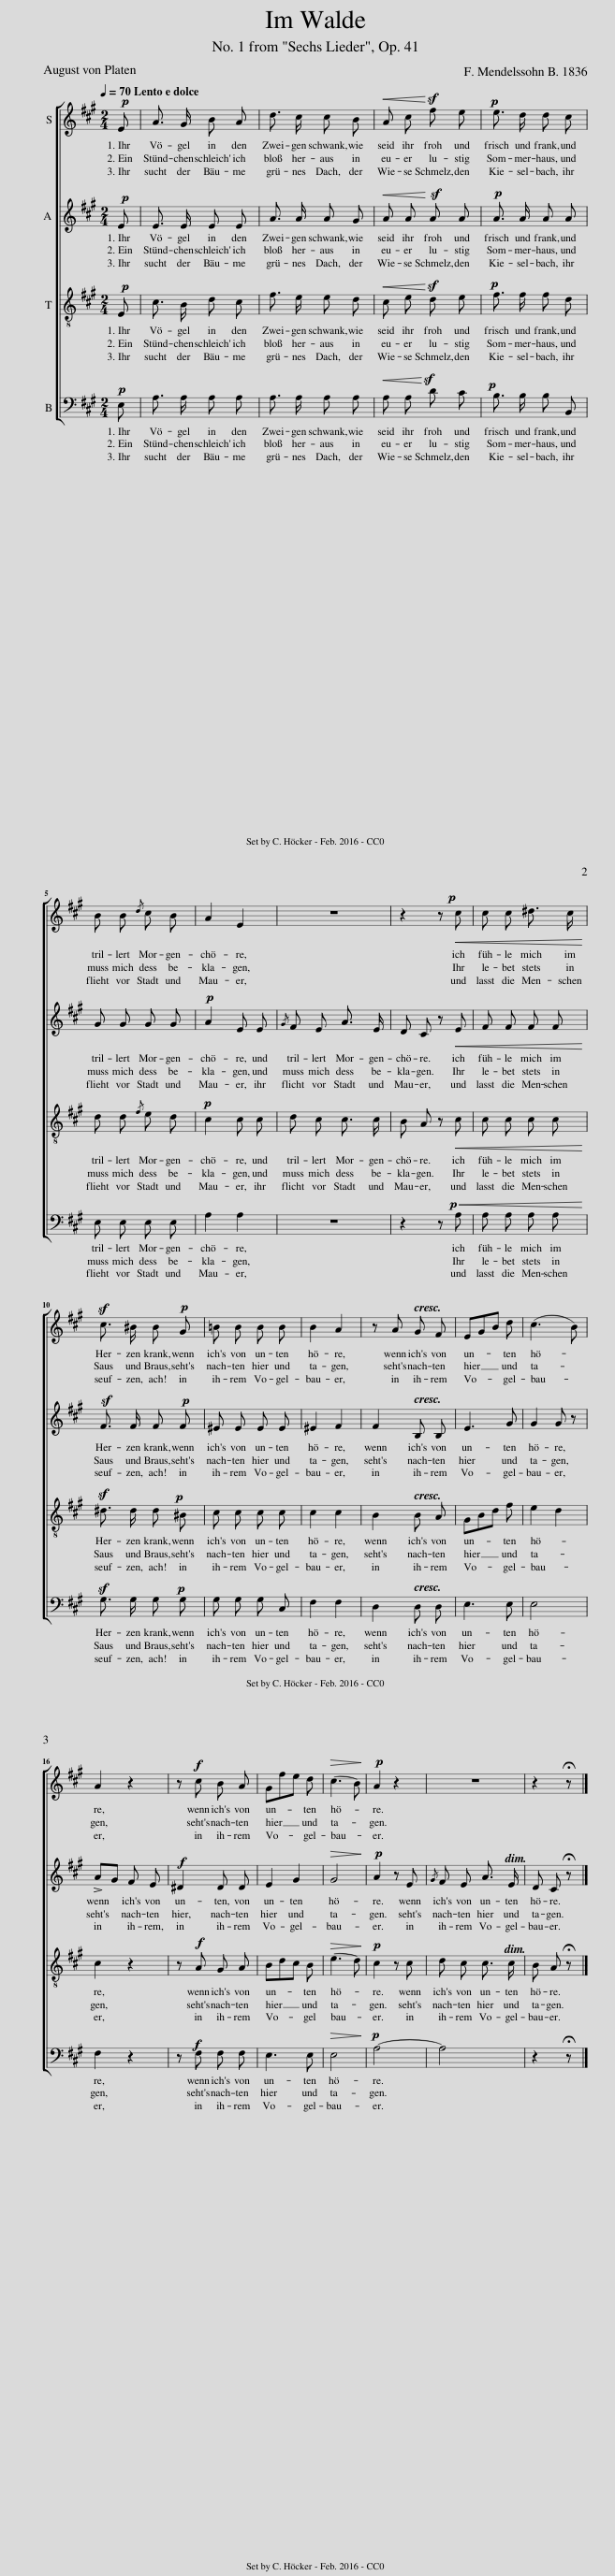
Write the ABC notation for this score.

X:1
%%score [ 1 2 3 4 ]
L:1/8
Q:1/4=70
M:2/4
I:linebreak $
K:A
V:1 treble
V:2 treble
V:3 treble-8
V:4 bass
V:1
!p! E | A3/2 G/ B A | d3/2 c/ c B |!<(! A c!<)! f e |!p! e3/2 d/ d c |$ %5
 B B{/d} c B | A2 E2 | z4 | z2 z!p!!<(! c | c c ^d3/2 c/!<)! |$ %10
 c3/2 ^B/ B!p! G | =B B B B | B2 A2 | z A!<(! G F | EGB d | %15
 (c3 B) |$ A2 z2 | z!<)!!f! c B A | Gfe d |!>(! (c3 B)!>)! | %20
!p! A2 z2 | z4 | z2 !fermata!z |] %23
V:2
!p! E | E3/2 E/ E E | A3/2 A/ A G |!<(! A A!<)! A A |!p! A3/2 A/ A A |$ %5
 G G G G |!p! A2 E E |{/G} F E A3/2 E/ | D C z!<(! E | F F F F!<)! |$ %10
 F3/2 F/ F!p! F | ^E E E E | ^E2 F2 | F2!<(! B, B, | E3 G | %15
 G2 G z |$ !>!AG F E!<)! |!f! ^D2 D D | E2 G2 |!>(! G4!>)! | %20
!p! A2 z E |{/G} F E A3/2 E/ | D C !fermata!z |] %23
V:3
!p! E | c3/2 B/ d c | f3/2 e/ e d |!<(! c e!<)! d e |!p! f3/2 f/ f d |$ %5
 d d{/f} e d |!p! c2 c c | d c c3/2 c/ | B A z!<(! c | c c c c!<)! |$ %10
 ^d3/2 d/ d!p! ^B | c c c c | c2 c2 | B2!<(! B A | GBd f | %15
 e2 d2 |$ c2 z2 | z!<)!!f! A G A | Bdc B |!>(! (e3 d)!>)! | %20
!p! c2 z c | d c c3/2 c/ | B A !fermata!z |] %23
V:4
!p! E, | A,3/2 A,/ A, A, | A,3/2 A,/ A, A, |!<(! A, A,!<)! D C |!p! B,3/2 B,/ B, B,, |$ %5
 E, E, E, E, | A,2 A,2 | z4 | z2 z!p!!<(! A, | A, A, A, A,!<)! |$ %10
 G,3/2 G,/ G,!p! G, | G, G, G, C, | F,2 F,2 | D,2!<(! D, D, | E,3 E, | %15
 E,4 |$ F,2 z2 | z!<)!!f! F, F, F, | E,3 E, |!>(! E,4!>)! | %20
!p! A,4- | A,4 | z2 !fermata!z |] %23
